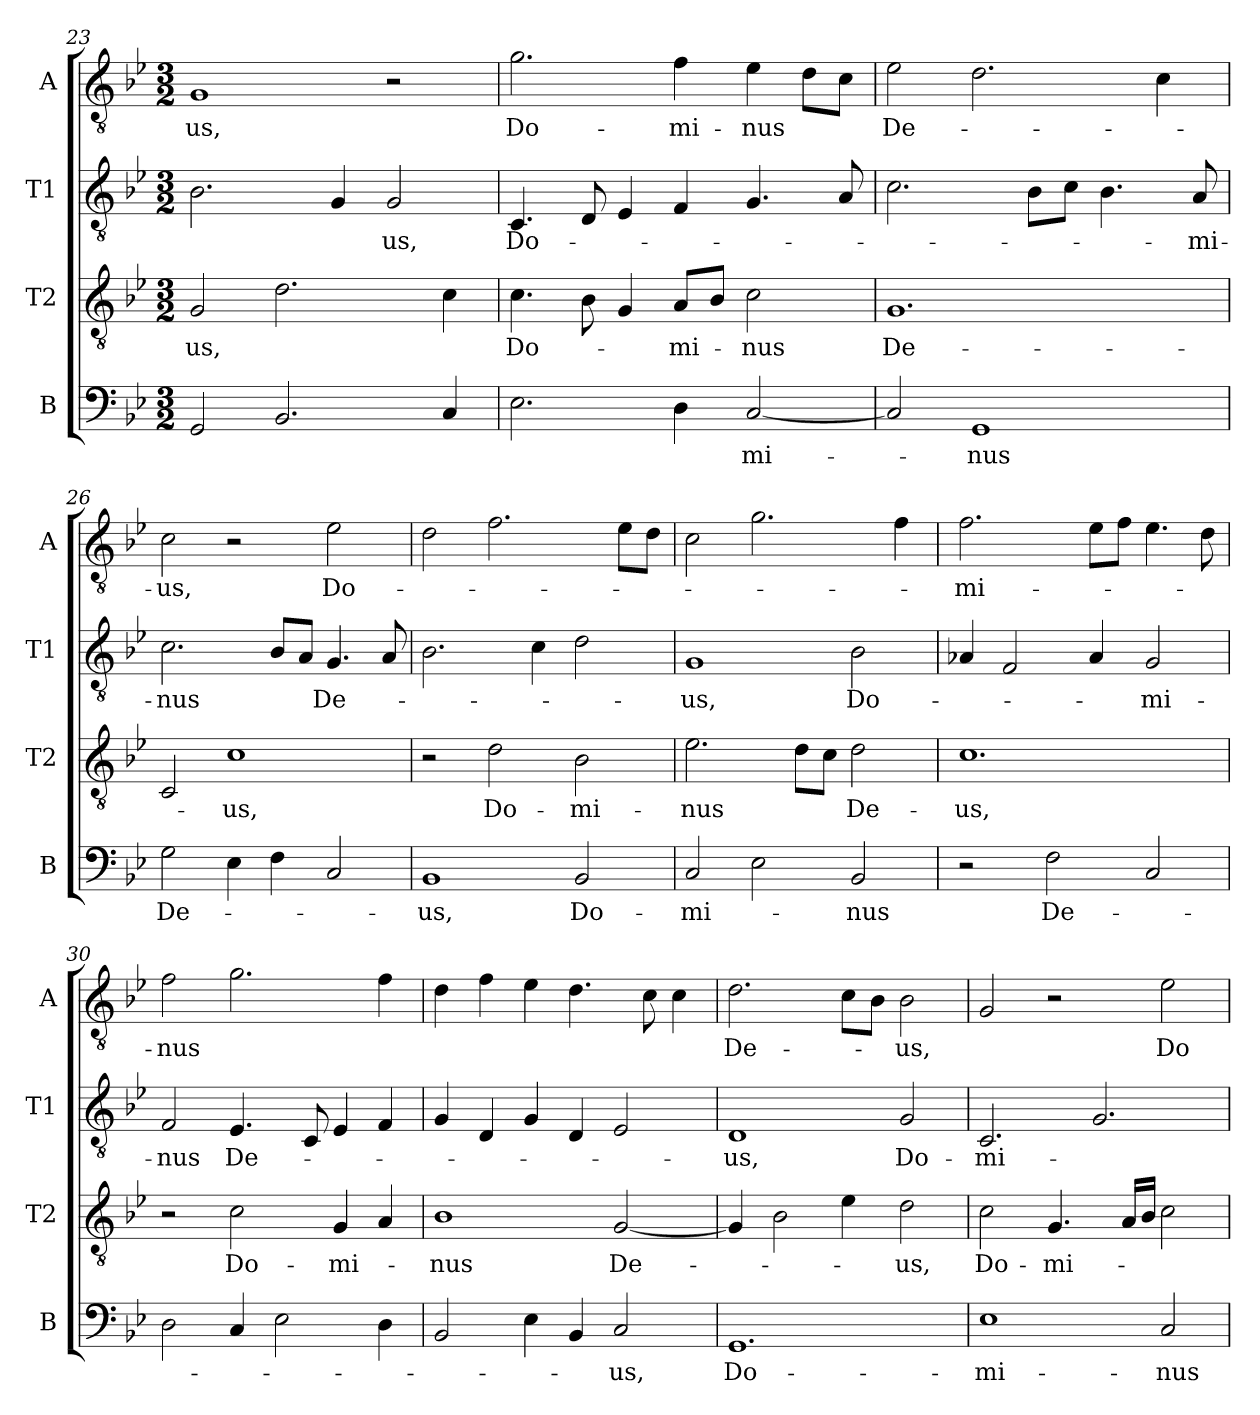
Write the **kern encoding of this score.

**kern	**text	**kern	**text	**kern	**text	**kern	**text
*part4	*part4	*part3	*part3	*part2	*part2	*part1	*part1
*staff4	*staff4	*staff3	*staff3	*staff2	*staff2	*staff1	*staff1
*I"B	*	*I"T2	*	*I"T1	*	*I"A	*
*I'B	*	*I'T2	*	*I'T1	*	*I'A	*
*clefF4	*	*clefGv2	*	*clefGv2	*	*clefGv2	*
*k[b-e-]	*	*k[b-e-]	*	*k[b-e-]	*	*k[b-e-]	*
*M3/2	*	*M3/2	*	*M3/2	*	*M3/2	*
=23	=23	=23	=23	=23	=23	=23	=23
2GG/	.	2G/	us,	2.B-\	.	1G	-us,
2.BB-/	.	2.d\	.	.	.	.	.
.	.	.	.	4G/	.	.	.
.	.	.	.	2G/	-us,	2r	.
4C/	.	4c\	.	.	.	.	.
=24	=24	=24	=24	=24	=24	=24	=24
2.E-\	.	4.c\	Do-	4.C/	Do-	2.g\	Do-
.	.	8B-\	.	8D/	.	.	.
.	.	4G/	.	4E-/	.	.	.
4D\	.	8A/L	-mi-	4F/	.	4f\	-mi-
.	.	8B-/J	.	.	.	.	.
[2C/	-mi-	2c\	-nus	4.G/	.	4e-\	-nus
.	.	.	.	.	.	8d\L	.
.	.	.	.	8A/	.	8c\J	.
=25	=25	=25	=25	=25	=25	=25	=25
2C/]	.	1.G	De-	2.c\	.	2e-\	De-
1GG	-nus	.	.	.	.	2.d\	.
.	.	.	.	8B-\L	.	.	.
.	.	.	.	8c\J	.	.	.
.	.	.	.	4.B-\	.	.	.
.	.	.	.	.	.	4c\	.
.	.	.	.	8A/	mi-	.	.
=26	=26	=26	=26	=26	=26	=26	=26
2G\	De-	2C/	.	2.c\	-nus	2c\	-us,
4E-\	.	1c	-us,	.	.	2r	.
4F\	.	.	.	8B-/L	.	.	.
.	.	.	.	8A/J	.	.	.
2C/	.	.	.	4.G/	De-	2e-\	Do-
.	.	.	.	8A/	.	.	.
=27	=27	=27	=27	=27	=27	=27	=27
1BB-	-us,	2r	.	2.B-\	.	2d\	.
.	.	2d\	Do-	.	.	2.f\	.
.	.	.	.	4c\	.	.	.
2BB-/	Do-	2B-\	-mi-	2d\	.	.	.
.	.	.	.	.	.	8e-\L	.
.	.	.	.	.	.	8d\J	.
=28	=28	=28	=28	=28	=28	=28	=28
2C/	-mi-	2.e-\	-nus	1G	-us,	2c\	.
2E-\	.	.	.	.	.	2.g\	.
.	.	8d\L	.	.	.	.	.
.	.	8c\J	.	.	.	.	.
2BB-/	-nus	2d\	De-	2B-\	Do-	.	.
.	.	.	.	.	.	4f\	.
=29	=29	=29	=29	=29	=29	=29	=29
2r	.	1.c	-us,	4A-X/	.	2.f\	-mi-
.	.	.	.	2F/	.	.	.
2F\	De-	.	.	.	.	.	.
.	.	.	.	4A-/	.	8e-\L	.
.	.	.	.	.	.	8f\J	.
2C/	.	.	.	2G/	-mi-	4.e-\	.
.	.	.	.	.	.	8d\	.
=30	=30	=30	=30	=30	=30	=30	=30
2D\	.	2r	.	2F/	-nus	2f\	-nus
4C/	.	2c\	Do-	4.E-/	De-	2.g\	.
2E-\	.	.	.	.	.	.	.
.	.	.	.	8C/	.	.	.
.	.	4G/	-mi-	4E-/	.	.	.
4D\	.	4A/	.	4F/	.	4f\	.
=31	=31	=31	=31	=31	=31	=31	=31
2BB-/	.	1B-	-nus	4G/	.	4d\	.
.	.	.	.	4D/	.	4f\	.
4E-\	.	.	.	4G/	.	4e-\	.
4BB-/	.	.	.	4D/	.	4.d\	.
2C/	us,	[2G/	De-	2E-/	.	.	.
.	.	.	.	.	.	8c\	.
.	.	.	.	.	.	4c\	.
=32	=32	=32	=32	=32	=32	=32	=32
1.GG	Do-	4G/]	.	1D	-us,	2.d\	De-
.	.	2B-\	.	.	.	.	.
.	.	4e-\	.	.	.	8c\L	.
.	.	.	.	.	.	8B-\J	.
.	.	2d\	-us,	2G/	Do-	2B-\	-us,
=33	=33	=33	=33	=33	=33	=33	=33
1E-	-mi-	2c\	Do-	2.C/	-mi-	2G/	.
.	.	4.G/	-mi-	.	.	2r	.
.	.	.	.	2.G/	.	.	.
.	.	16A/LL	.	.	.	.	.
.	.	16B-/JJ	.	.	.	.	.
2C/	-nus	2c\	.	.	.	2e-\	Do-
=	=	=	=	=	=	=	=
*-	*-	*-	*-	*-	*-	*-	*-
